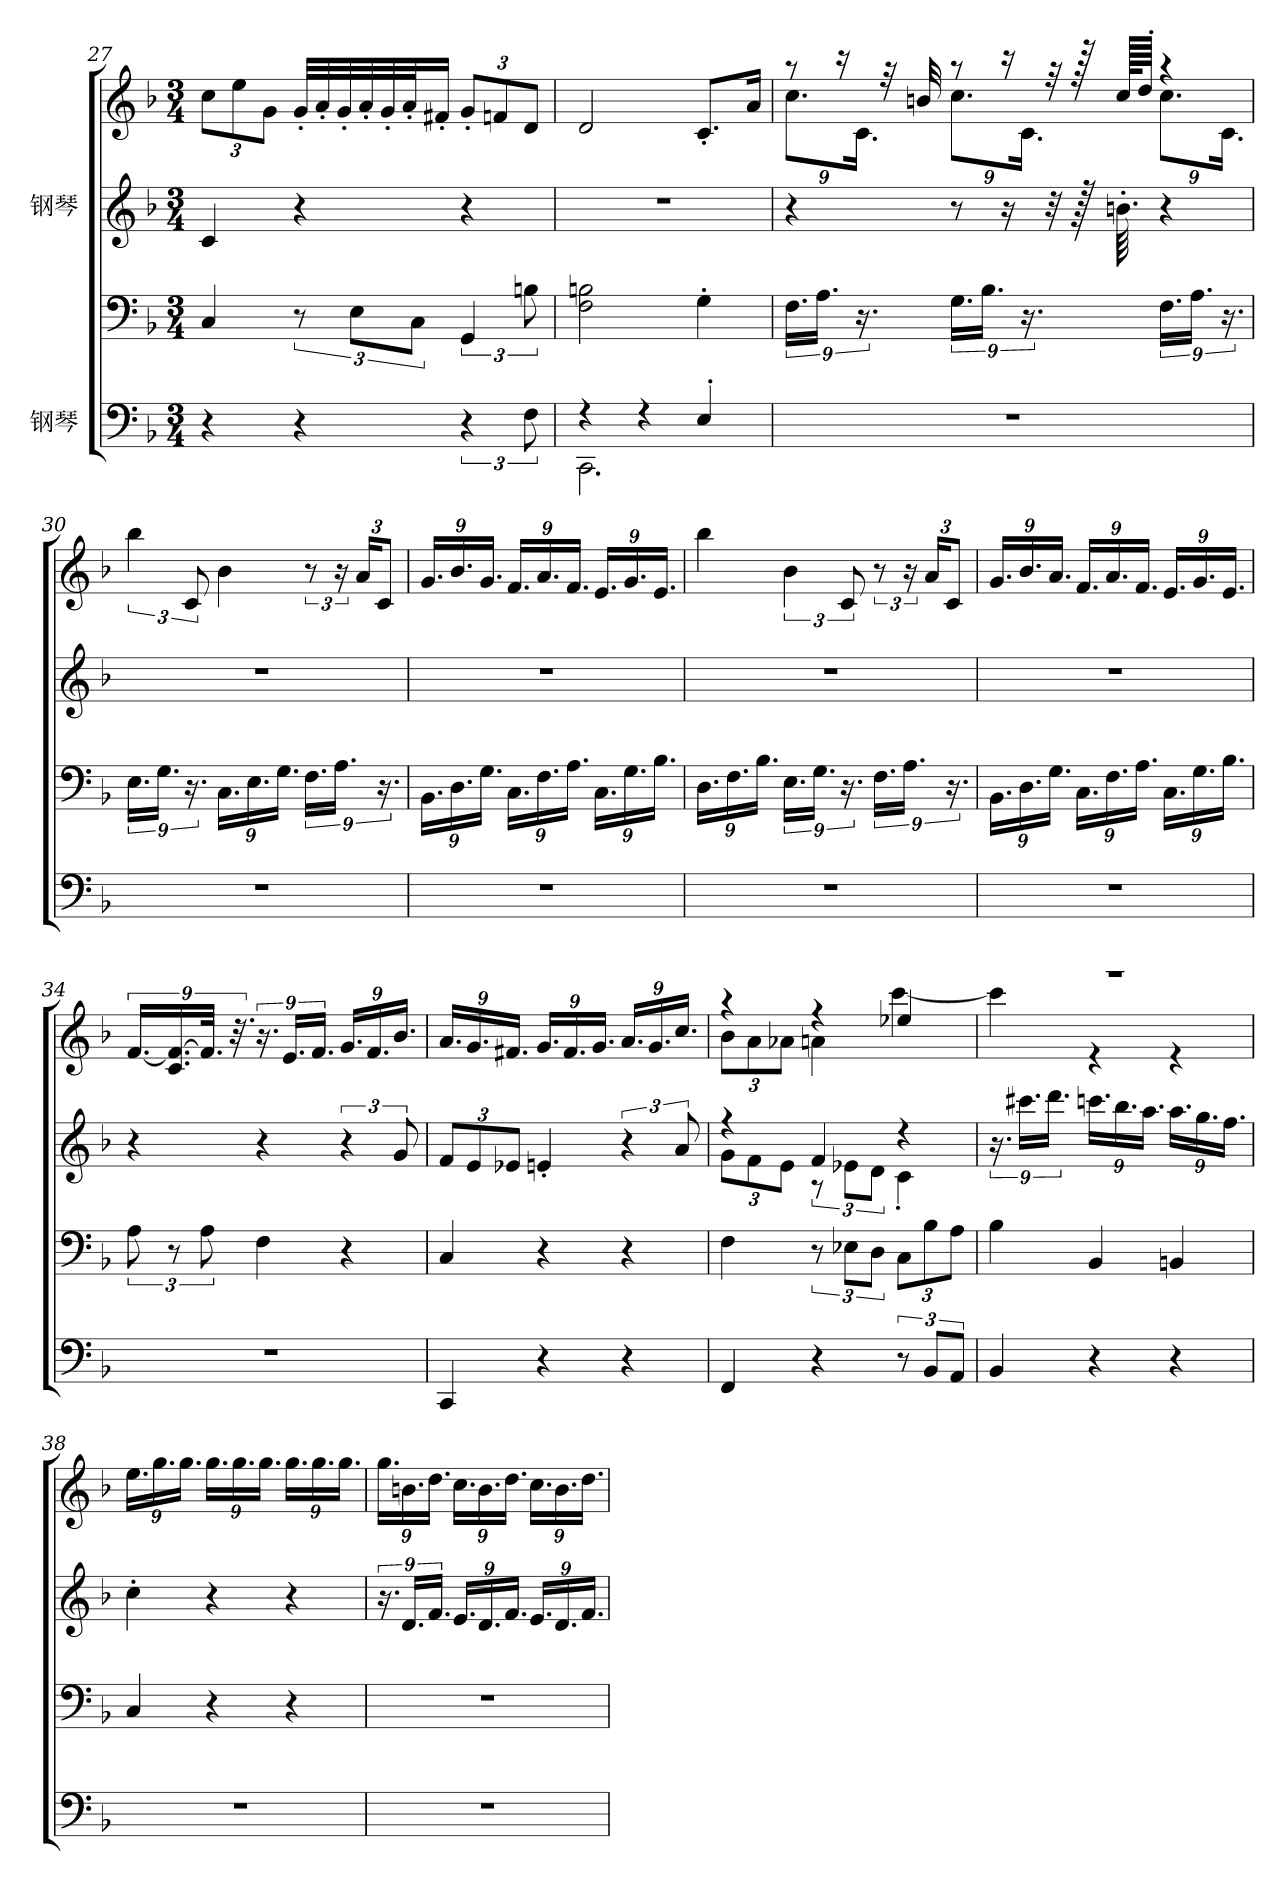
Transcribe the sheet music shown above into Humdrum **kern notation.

**kern	**kern	**kern	**kern
*part2	*part2	*part1	*part1
*staff4	*staff3	*staff2	*staff1
*I"钢琴	*	*I"钢琴	*
*clefF4	*clefF4	*clefG2	*clefG2
*k[b-]	*k[b-]	*k[b-]	*k[b-]
*M3/4	*M3/4	*M3/4	*M3/4
*	*	*	*Xbrackettup
=27	=27	=27	=27
4r	4C/	4c/	12cc\L
.	.	.	12ee\
.	.	.	12g\J
4r	12r	4r	32g'/LLL
.	.	.	32a'/
.	.	.	32g'/
.	12E\L	.	.
.	.	.	32a'/
.	.	.	32g'/
.	.	.	32a'/J
.	12C\J	.	.
.	.	.	16f#X'/JJ
6r	6GG/	4r	12g'/L
.	.	.	12fn/
12F\	12Bn\	.	12d/J
=28	=28	=28	=28
*^	*	*	*
4r	2.CC\	2F\ 2Bn\	2.r	2d/
4r	.	.	.	.
4E'/	.	4G'\	.	8.c'/L
.	.	.	.	16a/Jk
*v	*v	*	*	*
!!LO:LB:g=z
=29	=29	=29	=29
*	*	*	*^
2.r	18.F\LL	4r	8r	9.cc\L
.	18.A\JJ	.	.	.
.	.	.	16r	.
.	18.r	.	.	18.c\Jk
.	.	.	32r	.
.	.	.	32bn/	.
.	18.G\LL	8r	8r	9.cc\L
.	18.B-\JJ	.	.	.
.	.	16r	16r	.
.	18.r	.	.	18.c\Jk
.	.	32r	32r	.
.	.	128r	128r	.
.	.	64.bn'\	128cc/KLLLL	.
.	.	.	64dd'/JJJJ	.
.	18.F\LL	4r	4r	9.cc\L
.	18.A\JJ	.	.	.
.	18.r	.	.	18.c\Jk
*	*	*	*v	*v
=30	=30	=30	=30
*	*	*	*brackettup
2.r	18.E\LL	2.r	6bb-\
.	18.G\JJ	.	.
.	18.r	.	12c/
.	18.C\LL	.	4b-\
.	18.E\	.	.
.	18.G\JJ	.	.
.	18.F\LL	.	12r
.	18.A\JJ	.	24r
.	.	.	24a/KL
.	18.r	.	12c/J
!!LO:LB:g=z
=31	=31	=31	=31
*	*Xbrackettup	*	*Xbrackettup
2.r	18.BB-\LL	2.r	18.g/LL
.	18.D\	.	18.b-/
.	18.G\JJ	.	18.g/JJ
.	18.C\LL	.	18.f/LL
.	18.F\	.	18.a/
.	18.A\JJ	.	18.f/JJ
.	18.C\LL	.	18.e/LL
.	18.G\	.	18.g/
.	18.B-\JJ	.	18.e/JJ
=32	=32	=32	=32
*	*brackettup	*	*
2.r	18.D\LL	2.r	4bb-\
.	18.F\	.	.
.	18.B-\JJ	.	.
*	*	*	*brackettup
.	18.E\LL	.	6b-\
.	18.G\JJ	.	.
.	18.r	.	12c/
.	18.F\LL	.	12r
.	18.A\JJ	.	24r
.	.	.	24a/KL
.	18.r	.	12c/J
=33	=33	=33	=33
*	*Xbrackettup	*	*Xbrackettup
2.r	18.BB-\LL	2.r	18.g/LL
.	18.D\	.	18.b-/
.	18.G\JJ	.	18.a/JJ
.	18.C\LL	.	18.f/LL
.	18.F\	.	18.a/
.	18.A\JJ	.	18.f/JJ
.	18.C\LL	.	18.e/LL
.	18.G\	.	18.g/
.	18.B-\JJ	.	18.e/JJ
!!LO:PB:g=z
=34	=34	=34	=34
*	*brackettup	*	*brackettup
2.r	12A\	4r	[18.f/LL
.	12r	.	18.c/ 18.f/_
.	12A\	.	36.f/JJk]
.	.	.	36.r
.	4F\	4r	18.r
.	.	.	18.e/LL
.	.	.	18.f/JJ
.	4r	6r	18.g/LL
.	.	.	18.f/
.	.	12g/	18.b-/JJ
=35	=35	=35	=35
*	*	*Xbrackettup	*Xbrackettup
4CC/	4C/	12f/L	18.a/LL
.	.	12e/	18.g/
.	.	12e-X/J	18.f#X/JJ
4r	4r	4en'/	18.g/LL
.	.	.	18.f#/
.	.	.	18.g/JJ
*	*	*brackettup	*
4r	4r	6r	18.a/LL
.	.	.	18.g/
.	.	12a/	18.cc/JJ
=36	=36	=36	=36
*	*	*^	*
*	*	*	*Xbrackettup	*
*	*	*	*	*^
4FF/	4F\	4r	12g\L	4r	12b-\L
.	.	.	12f\	.	12a\
.	.	.	12e\J	.	12a-X\J
*	*	*	*brackettup	*	*
4r	12r	4f/	12r	4r	4an\
.	12E-X\L	.	12e-X\L	.	.
.	12D\J	.	12d\J	.	.
*	*Xbrackettup	*	*	*	*
12r	12C\L	4r	4c'\	4ee-X/	[4ccc\
12BB-/L	12B-\	.	.	.	.
12AA/J	12A\J	.	.	.	.
*	*	*v	*v	*	*
!!LO:LB:g=z	!!
=37	=37	=37	=37	=37
4BB-/	4B-\	18.r	2.r	4ccc\]
.	.	18.ccc#X\LL	.	.
.	.	18.ddd\JJ	.	.
4r	4BB-/	18.cccn\LL	.	4r
.	.	18.bb-\	.	.
.	.	18.aa\JJ	.	.
4r	4BBn/	18.aa\LL	.	4r
.	.	18.gg\	.	.
.	.	18.ff\JJ	.	.
*	*	*	*v	*v
=38	=38	=38	=38
2.r	4C/	4cc'\	18.ee\LL
.	.	.	18.gg\
.	.	.	18.gg\JJ
.	4r	4r	18.gg\LL
.	.	.	18.gg\
.	.	.	18.gg\JJ
.	4r	4r	18.gg\LL
.	.	.	18.gg\
.	.	.	18.gg\JJ
!!LO:LB:g=z
=39	=39	=39	=39
2.r	2.r	18.r	18.gg\LL
.	.	18.d/LL	18.bn\
.	.	18.f/JJ	18.dd\JJ
.	.	18.e/LL	18.cc\LL
.	.	18.d/	18.b\
.	.	18.f/JJ	18.dd\JJ
.	.	18.e/LL	18.cc\LL
.	.	18.d/	18.b\
.	.	18.f/JJ	18.dd\JJ
=	=	=	=
*-	*-	*-	*-
